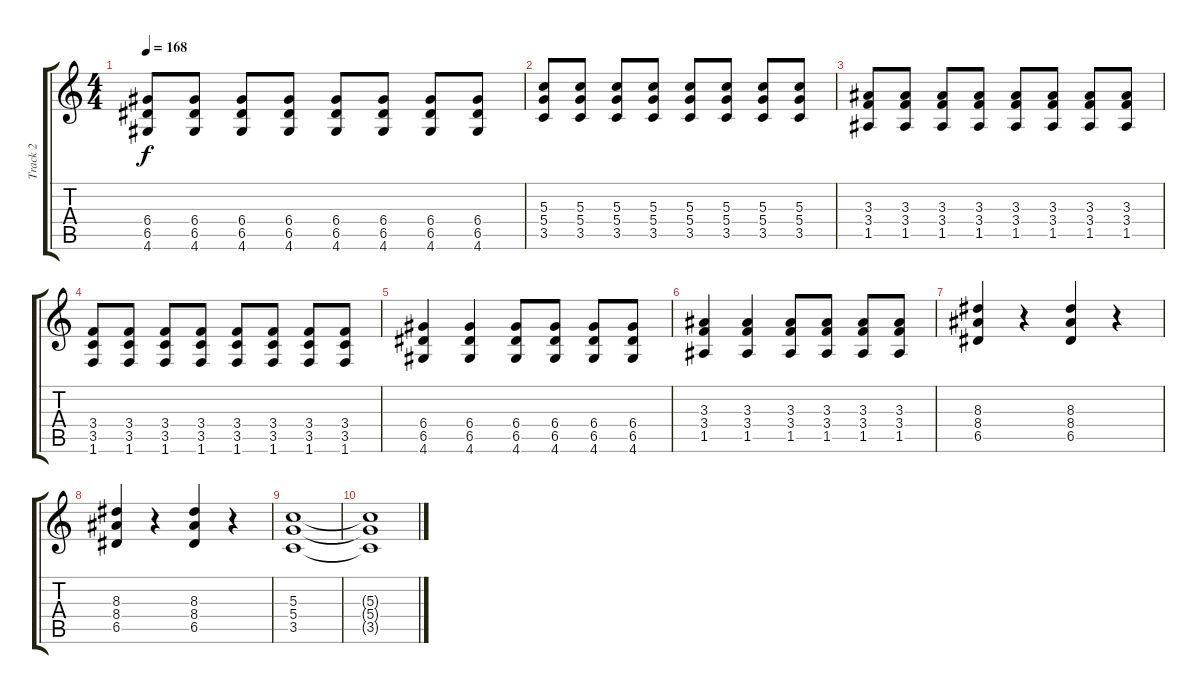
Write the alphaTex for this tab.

\track ("Track 2" "Track 2") {instrument distortionguitar}
\staff {score tabs}
\tuning (E4 B3 G3 D3 A2 E2) {hide}
\ts (4 4)
\tempo 168
\clef g2
\ks c
(6.4 6.5 4.6).8{dy f} (6.4 6.5 4.6).8 (6.4 6.5 4.6).8 (6.4 6.5 4.6).8 (6.4 6.5 4.6).8 (6.4 6.5 4.6).8 (6.4 6.5 4.6).8 (6.4 6.5 4.6).8 |
(5.3 5.4 3.5).8 (5.3 5.4 3.5).8 (5.3 5.4 3.5).8 (5.3 5.4 3.5).8 (5.3 5.4 3.5).8 (5.3 5.4 3.5).8 (5.3 5.4 3.5).8 (5.3 5.4 3.5).8 |
(3.3 3.4 1.5).8 (3.3 3.4 1.5).8 (3.3 3.4 1.5).8 (3.3 3.4 1.5).8 (3.3 3.4 1.5).8 (3.3 3.4 1.5).8 (3.3 3.4 1.5).8 (3.3 3.4 1.5).8 |
(3.4 3.5 1.6).8 (3.4 3.5 1.6).8 (3.4 3.5 1.6).8 (3.4 3.5 1.6).8 (3.4 3.5 1.6).8 (3.4 3.5 1.6).8 (3.4 3.5 1.6).8 (3.4 3.5 1.6).8 |
(6.4 6.5 4.6).4 (6.4 6.5 4.6).4 (6.4 6.5 4.6).8 (6.4 6.5 4.6).8 (6.4 6.5 4.6).8 (6.4 6.5 4.6).8 |
(3.3 3.4 1.5).4 (3.3 3.4 1.5).4 (3.3 3.4 1.5).8 (3.3 3.4 1.5).8 (3.3 3.4 1.5).8 (3.3 3.4 1.5).8 |
(8.3 8.4 6.5).4 r.4 (8.3 8.4 6.5).4 r.4 |
(8.3 8.4 6.5).4 r.4 (8.3 8.4 6.5).4 r.4 |
(5.3 5.4 3.5).1 |
(5.3{t} 5.4{t} 3.5{t}).1
